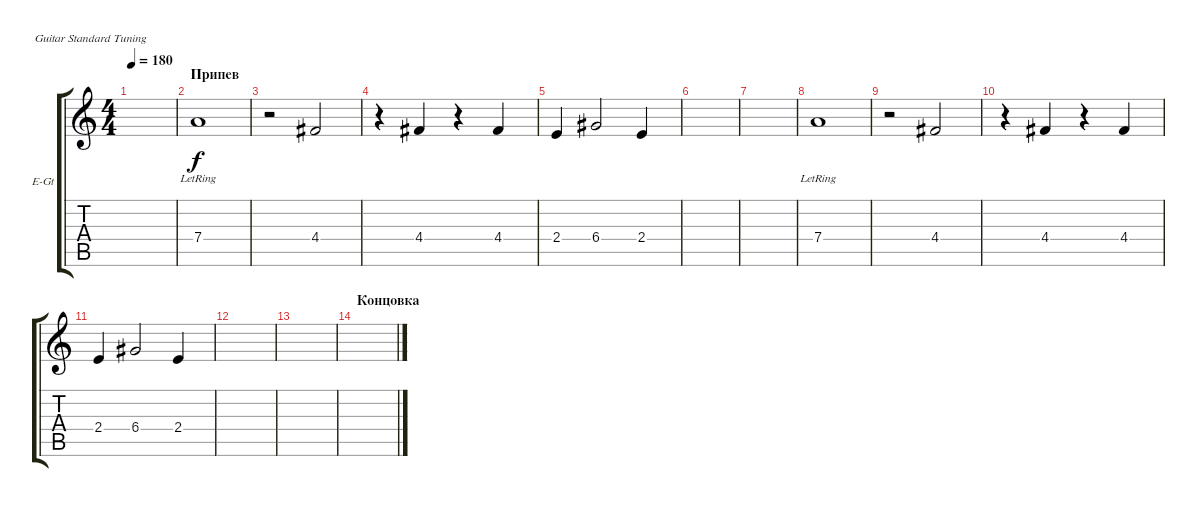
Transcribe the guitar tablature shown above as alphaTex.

\defaultSystemsLayout 4
\bracketExtendMode groupsimilarinstruments
\firstSystemTrackNameOrientation horizontal
\otherSystemsTrackNameOrientation horizontal
\track ("Виктор Цой (Вокал)" "E-Gt") {instrument electricguitarclean}
\staff {score tabs}
\tuning (E4 B3 G3 D3 A2 E2)
\ts (4 4)
\tempo 180
\clef g2
\ks c
|
\section ("" "Припев")
7.4{lr}.1 |
r.2 4.4.2 |
r.4 4.4.4 r.4 4.4.4 |
2.4.4 6.4.2 2.4.4 |
|
|
7.4{lr}.1 |
r.2 4.4.2 |
r.4 4.4.4 r.4 4.4.4 |
2.4.4 6.4.2 2.4.4 |
|
|
\section ("" "Концовка")
